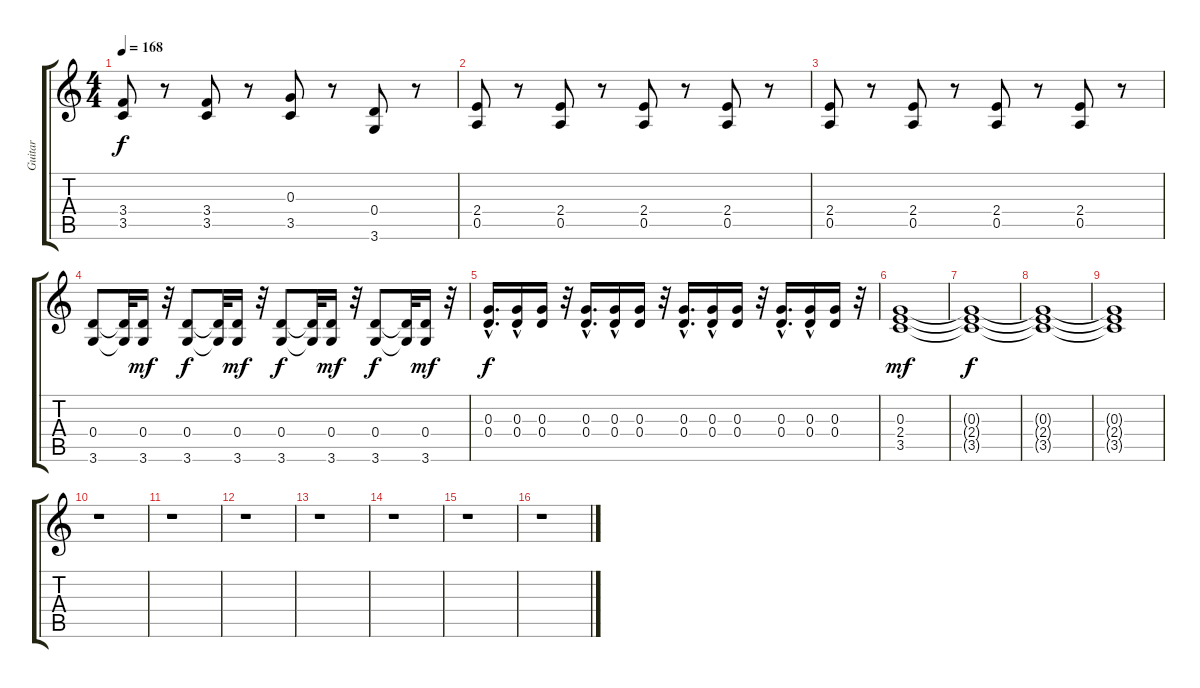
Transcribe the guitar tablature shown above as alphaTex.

\track ("Guitar" "Guitar") {instrument distortionguitar}
\staff {score tabs}
\tuning (E4 B3 G3 D3 A2 E2) {hide}
\ts (4 4)
\tempo 168
\clef g2
\ks c
(3.4 3.5).8{dy f} r.8 (3.4 3.5).8 r.8 (0.3 3.5).8 r.8 (0.4 3.6).8 r.8 |
(2.4 0.5).8 r.8 (2.4 0.5).8 r.8 (2.4 0.5).8 r.8 (2.4 0.5).8 r.8 |
(2.4 0.5).8 r.8 (2.4 0.5).8 r.8 (2.4 0.5).8 r.8 (2.4 0.5).8 r.8 |
(0.4 3.6).8 (0.4{t} 3.6{t}).32 (0.4 3.6).16{dy mf} r.32 (0.4 3.6).8{dy f} (0.4{t} 3.6{t}).32 (0.4 3.6).16{dy mf} r.32 (0.4 3.6).8{dy f} (0.4{t} 3.6{t}).32 (0.4 3.6).16{dy mf} r.32 (0.4 3.6).8{dy f} (0.4{t} 3.6{t}).32 (0.4 3.6).16{dy mf} r.32 |
(0.3{hac} 0.4{hac}).16{d dy f} (0.3{hac} 0.4{hac}).16 (0.3 0.4).16 r.32 (0.3{hac} 0.4{hac}).16{d} (0.3{hac} 0.4{hac}).16 (0.3 0.4).16 r.32 (0.3{hac} 0.4{hac}).16{d} (0.3{hac} 0.4{hac}).16 (0.3 0.4).16 r.32 (0.3{hac} 0.4{hac}).16{d} (0.3{hac} 0.4{hac}).16 (0.3 0.4).16 r.32 |
(0.3 2.4 3.5).1{dy mf} |
(0.3{t} 2.4{t} 3.5{t}).1{dy f} |
(0.3{t} 2.4{t} 3.5{t}).1 |
(0.3{t} 2.4{t} 3.5{t}).1 |
r.1 |
r.1 |
r.1 |
r.1 |
r.1 |
r.1 |
r.1
